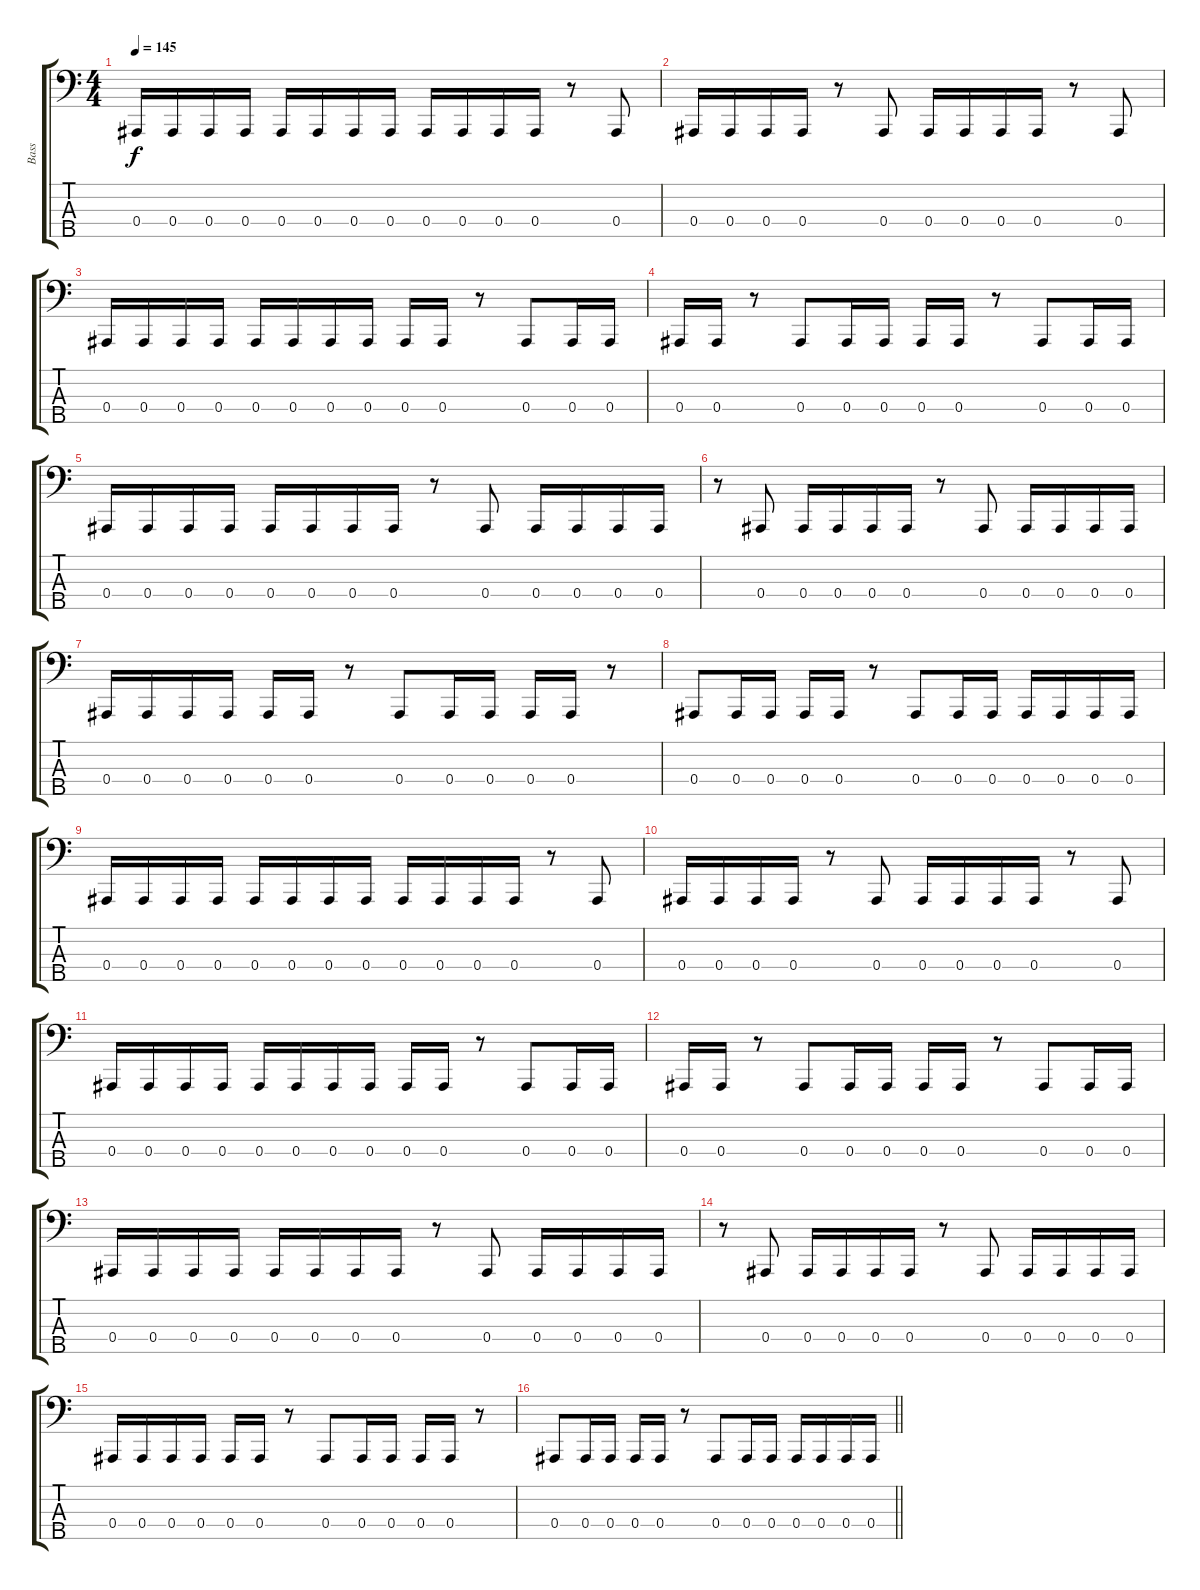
\track ("Bass" "Bass") {instrument electricbasspick}
\staff {score tabs}
\tuning (Db2 Ab1 Eb1 Bb0 Eb0) {hide}
\ts (4 4)
\tempo 145
\clef f4
\ks c
0.4.16{dy f} 0.4.16 0.4.16 0.4.16 0.4.16 0.4.16 0.4.16 0.4.16 0.4.16 0.4.16 0.4.16 0.4.16 r.8 0.4.8 |
0.4.16 0.4.16 0.4.16 0.4.16 r.8 0.4.8 0.4.16 0.4.16 0.4.16 0.4.16 r.8 0.4.8 |
0.4.16 0.4.16 0.4.16 0.4.16 0.4.16 0.4.16 0.4.16 0.4.16 0.4.16 0.4.16 r.8 0.4.8 0.4.16 0.4.16 |
0.4.16 0.4.16 r.8 0.4.8 0.4.16 0.4.16 0.4.16 0.4.16 r.8 0.4.8 0.4.16 0.4.16 |
0.4.16 0.4.16 0.4.16 0.4.16 0.4.16 0.4.16 0.4.16 0.4.16 r.8 0.4.8 0.4.16 0.4.16 0.4.16 0.4.16 |
r.8 0.4.8 0.4.16 0.4.16 0.4.16 0.4.16 r.8 0.4.8 0.4.16 0.4.16 0.4.16 0.4.16 |
0.4.16 0.4.16 0.4.16 0.4.16 0.4.16 0.4.16 r.8 0.4.8 0.4.16 0.4.16 0.4.16 0.4.16 r.8 |
0.4.8 0.4.16 0.4.16 0.4.16 0.4.16 r.8 0.4.8 0.4.16 0.4.16 0.4.16 0.4.16 0.4.16 0.4.16 |
0.4.16 0.4.16 0.4.16 0.4.16 0.4.16 0.4.16 0.4.16 0.4.16 0.4.16 0.4.16 0.4.16 0.4.16 r.8 0.4.8 |
0.4.16 0.4.16 0.4.16 0.4.16 r.8 0.4.8 0.4.16 0.4.16 0.4.16 0.4.16 r.8 0.4.8 |
0.4.16 0.4.16 0.4.16 0.4.16 0.4.16 0.4.16 0.4.16 0.4.16 0.4.16 0.4.16 r.8 0.4.8 0.4.16 0.4.16 |
0.4.16 0.4.16 r.8 0.4.8 0.4.16 0.4.16 0.4.16 0.4.16 r.8 0.4.8 0.4.16 0.4.16 |
0.4.16 0.4.16 0.4.16 0.4.16 0.4.16 0.4.16 0.4.16 0.4.16 r.8 0.4.8 0.4.16 0.4.16 0.4.16 0.4.16 |
r.8 0.4.8 0.4.16 0.4.16 0.4.16 0.4.16 r.8 0.4.8 0.4.16 0.4.16 0.4.16 0.4.16 |
0.4.16 0.4.16 0.4.16 0.4.16 0.4.16 0.4.16 r.8 0.4.8 0.4.16 0.4.16 0.4.16 0.4.16 r.8 |
\barLineRight lightlight
0.4.8 0.4.16 0.4.16 0.4.16 0.4.16 r.8 0.4.8 0.4.16 0.4.16 0.4.16 0.4.16 0.4.16 0.4.16
